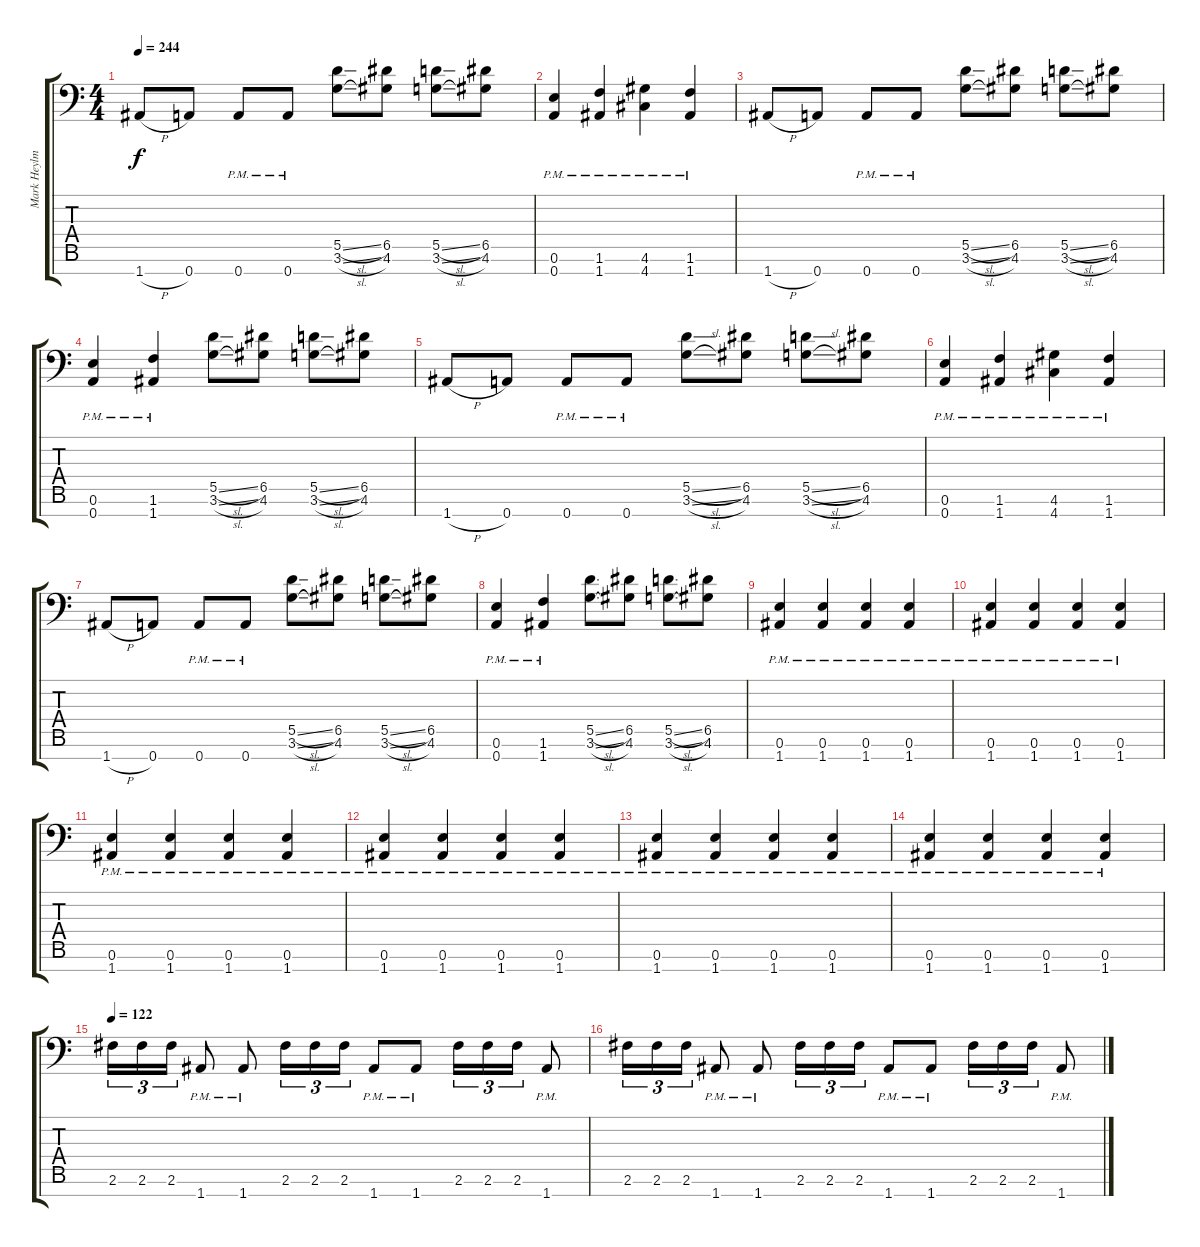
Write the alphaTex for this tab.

\track ("Mark Heylmun" "Mark Heylm") {instrument distortionguitar}
\staff {score tabs}
\tuning (E4 B3 G3 D3 A2 E2 A1) {hide}
\ts (4 4)
\tempo 244
\clef f4
\ks c
1.7{h}.8{dy f} 0.7.8 0.7{pm}.8 0.7{pm}.8 (5.5{sl} 3.6{sl}).8 (6.5 4.6).8 (5.5{sl} 3.6{sl}).8 (6.5 4.6).8 |
(0.6{pm} 0.7{pm}).4 (1.6{pm} 1.7{pm}).4 (4.6{pm} 4.7{pm}).4 (1.6{pm} 1.7{pm}).4 |
1.7{h}.8 0.7.8 0.7{pm}.8 0.7{pm}.8 (5.5{sl} 3.6{sl}).8 (6.5 4.6).8 (5.5{sl} 3.6{sl}).8 (6.5 4.6).8 |
(0.6{pm} 0.7{pm}).4 (1.6{pm} 1.7{pm}).4 (5.5{sl} 3.6{sl}).8 (6.5 4.6).8 (5.5{sl} 3.6{sl}).8 (6.5 4.6).8 |
1.7{h}.8 0.7.8 0.7{pm}.8 0.7{pm}.8 (5.5{sl} 3.6{sl}).8 (6.5 4.6).8 (5.5{sl} 3.6{sl}).8 (6.5 4.6).8 |
(0.6{pm} 0.7{pm}).4 (1.6{pm} 1.7{pm}).4 (4.6{pm} 4.7{pm}).4 (1.6{pm} 1.7{pm}).4 |
1.7{h}.8 0.7.8 0.7{pm}.8 0.7{pm}.8 (5.5{sl} 3.6{sl}).8 (6.5 4.6).8 (5.5{sl} 3.6{sl}).8 (6.5 4.6).8 |
(0.6{pm} 0.7{pm}).4 (1.6{pm} 1.7{pm}).4 (5.5{sl} 3.6{sl}).8 (6.5 4.6).8 (5.5{sl} 3.6{sl}).8 (6.5 4.6).8 |
(0.6{pm} 1.7{pm}).4 (0.6{pm} 1.7{pm}).4 (0.6{pm} 1.7{pm}).4 (0.6{pm} 1.7{pm}).4 |
(0.6{pm} 1.7{pm}).4 (0.6{pm} 1.7{pm}).4 (0.6{pm} 1.7{pm}).4 (0.6{pm} 1.7{pm}).4 |
(0.6{pm} 1.7{pm}).4 (0.6{pm} 1.7{pm}).4 (0.6{pm} 1.7{pm}).4 (0.6{pm} 1.7{pm}).4 |
(0.6{pm} 1.7{pm}).4 (0.6{pm} 1.7{pm}).4 (0.6{pm} 1.7{pm}).4 (0.6{pm} 1.7{pm}).4 |
(0.6{pm} 1.7{pm}).4 (0.6{pm} 1.7{pm}).4 (0.6{pm} 1.7{pm}).4 (0.6{pm} 1.7{pm}).4 |
(0.6{pm} 1.7{pm}).4 (0.6{pm} 1.7{pm}).4 (0.6{pm} 1.7{pm}).4 (0.6{pm} 1.7{pm}).4 |
\tempo 122
2.6.16{tu (3 2)} 2.6.16{tu (3 2)} 2.6.16{tu (3 2)} 1.7{pm}.8 1.7{pm}.8 2.6.16{tu (3 2)} 2.6.16{tu (3 2)} 2.6.16{tu (3 2)} 1.7{pm}.8 1.7{pm}.8 2.6.16{tu (3 2)} 2.6.16{tu (3 2)} 2.6.16{tu (3 2)} 1.7{pm}.8 |
2.6.16{tu (3 2)} 2.6.16{tu (3 2)} 2.6.16{tu (3 2)} 1.7{pm}.8 1.7{pm}.8 2.6.16{tu (3 2)} 2.6.16{tu (3 2)} 2.6.16{tu (3 2)} 1.7{pm}.8 1.7{pm}.8 2.6.16{tu (3 2)} 2.6.16{tu (3 2)} 2.6.16{tu (3 2)} 1.7{pm}.8
